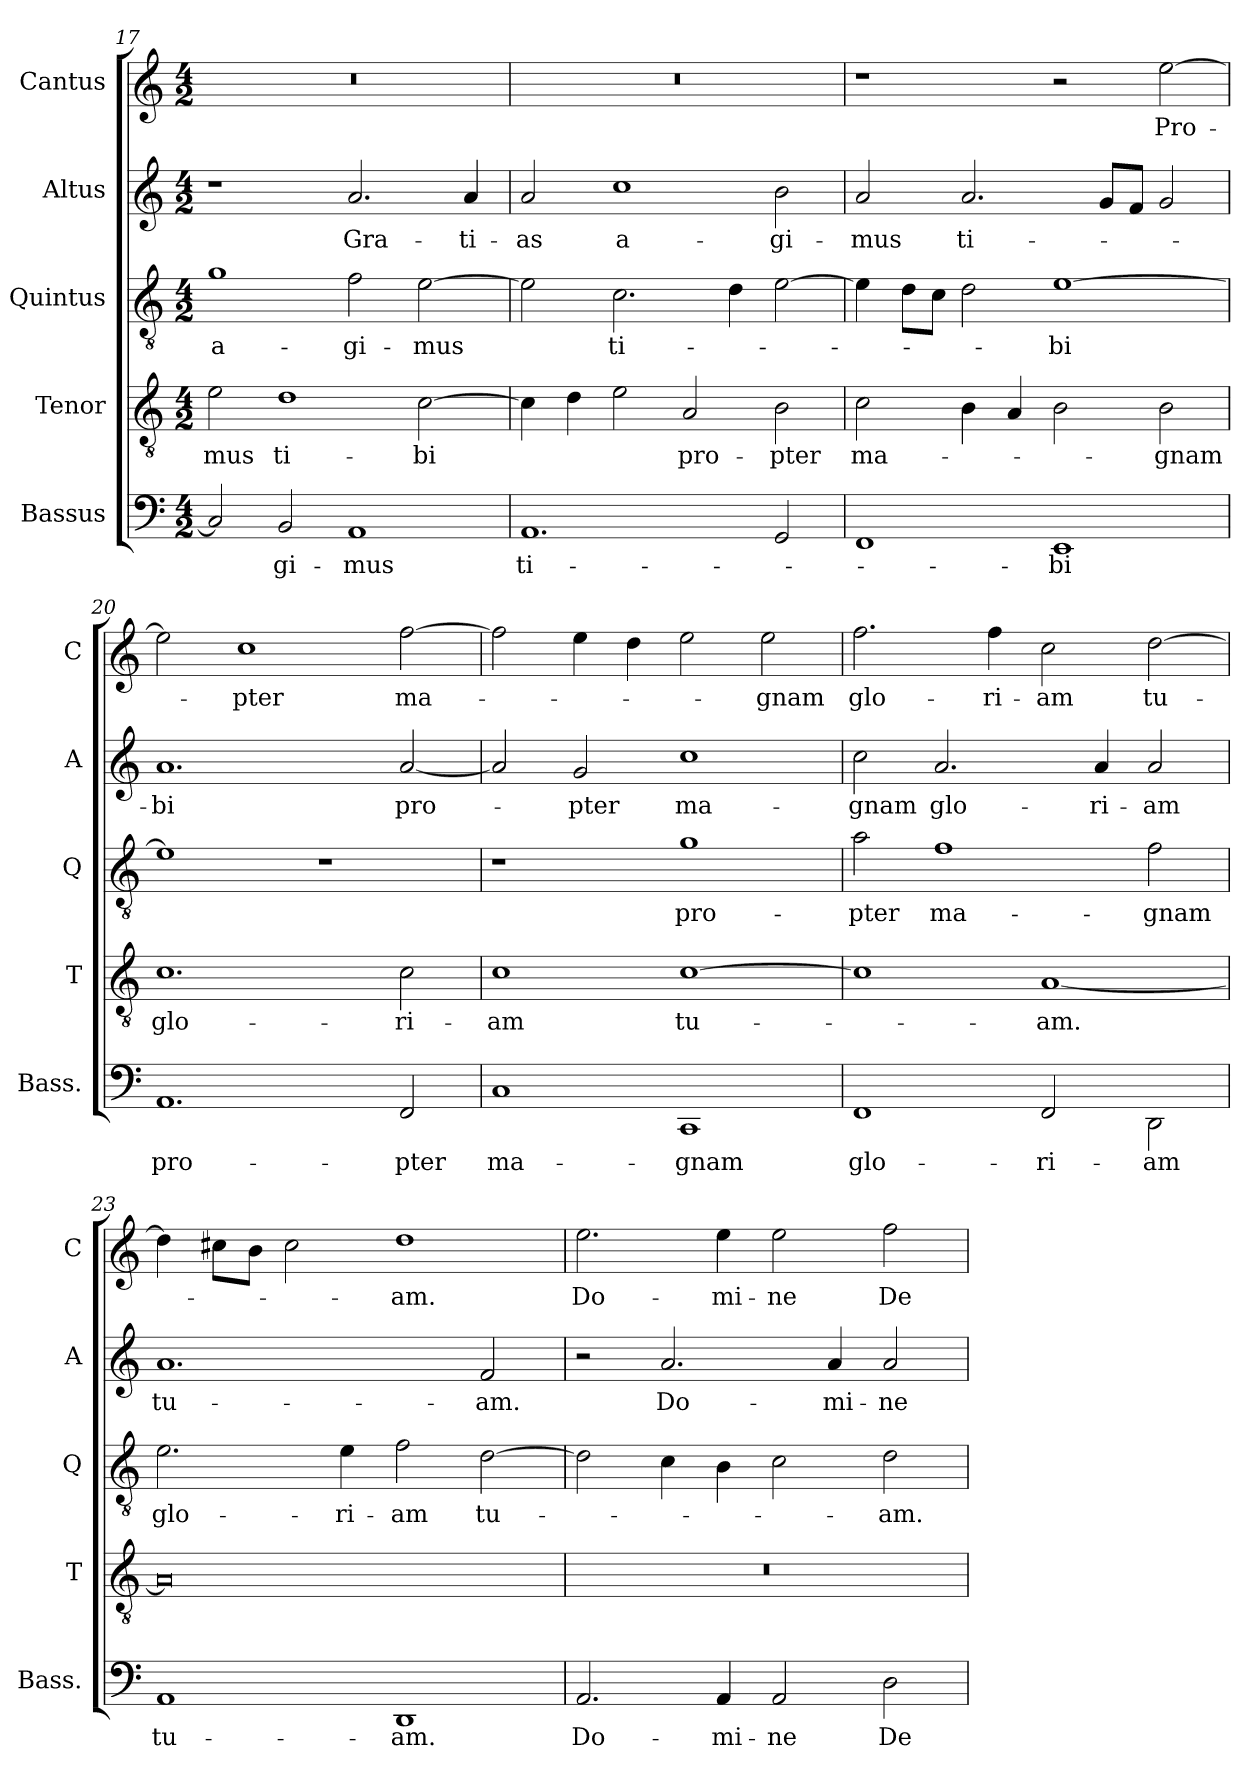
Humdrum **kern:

**kern	**text	**kern	**text	**kern	**text	**kern	**text	**kern	**text
*part5	*part5	*part4	*part4	*part3	*part3	*part2	*part2	*part1	*part1
*staff5	*staff5	*staff4	*staff4	*staff3	*staff3	*staff2	*staff2	*staff1	*staff1
*I"Bassus	*	*I"Tenor	*	*I"Quintus	*	*I"Altus	*	*I"Cantus	*
*I'Bass.	*	*I'T	*	*I'Q	*	*I'A	*	*I'C	*
*clefF4	*	*clefGv2	*	*clefGv2	*	*clefG2	*	*clefG2	*
*	*	*ITrd7c12	*	*ITrd7c12	*	*	*	*	*
*k[]	*	*k[]	*	*k[]	*	*k[]	*	*k[]	*
*C:	*	*C:	*	*C:	*	*C:	*	*C:	*
*M4/2	*	*M4/2	*	*M4/2	*	*M4/2	*	*M4/2	*
=17	=17	=17	=17	=17	=17	=17	=17	=17	=17
2C/]	.	2E\	-mus	1G\	a-	1r	.	0r	.
2BB/	-gi-	1D\	ti-	.	.	.	.	.	.
1AA/	-mus	.	.	2F\	-gi-	2.a/	Gra-	.	.
.	.	[2C\	-bi	[2E\	-mus	.	.	.	.
.	.	.	.	.	.	4a/	-ti-	.	.
=18	=18	=18	=18	=18	=18	=18	=18	=18	=18
1.AA/	ti-	4C\]	.	2E\]	.	2a/	-as	0r	.
.	.	4D\	.	.	.	.	.	.	.
.	.	2E\	.	2.C\	ti-	1cc\	a-	.	.
.	.	2AA/	pro-	.	.	.	.	.	.
.	.	.	.	4D\	.	.	.	.	.
2GG/	.	2BB\	-pter	[2E\	.	2b\	-gi-	.	.
=19	=19	=19	=19	=19	=19	=19	=19	=19	=19
1FF/	.	2C\	ma-	4E\]	.	2a/	-mus	1r	.
.	.	.	.	8D\L	.	.	.	.	.
.	.	.	.	8C\J	.	.	.	.	.
.	.	4BB\	.	2D\	.	2.a/	ti-	.	.
.	.	4AA/	.	.	.	.	.	.	.
1EE/	-bi	2BB\	.	[1E\	-bi	.	.	2r	.
.	.	.	.	.	.	8g/L	.	.	.
.	.	.	.	.	.	8f/J	.	.	.
.	.	2BB\	-gnam	.	.	2g/	.	[2ee\	Pro-
=20	=20	=20	=20	=20	=20	=20	=20	=20	=20
1.AA/	pro-	1.C\	glo-	1E\]	.	1.a/	-bi	2ee\]	.
.	.	.	.	.	.	.	.	1cc\	-pter
.	.	.	.	1r	.	.	.	.	.
2FF/	-pter	2C\	-ri-	.	.	[2a/	pro-	[2ff\	ma-
=21	=21	=21	=21	=21	=21	=21	=21	=21	=21
1C/	ma-	1C\	-am	1r	.	2a/]	.	2ff\]	.
.	.	.	.	.	.	2g/	-pter	4ee\	.
.	.	.	.	.	.	.	.	4dd\	.
1CC/	-gnam	[1C\	tu-	1G\	pro-	1cc\	ma-	2ee\	.
.	.	.	.	.	.	.	.	2ee\	-gnam
=22	=22	=22	=22	=22	=22	=22	=22	=22	=22
1FF/	glo-	1C\]	.	2A\	-pter	2cc\	-gnam	2.ff\	glo-
.	.	.	.	1F\	ma-	2.a/	glo-	.	.
.	.	.	.	.	.	.	.	4ff\	-ri-
2FF/	-ri-	[1AA/	-am.	.	.	.	.	2cc\	-am
.	.	.	.	.	.	4a/	-ri-	.	.
2DD\	-am	.	.	2F\	-gnam	2a/	-am	[2dd\	tu-
=23	=23	=23	=23	=23	=23	=23	=23	=23	=23
1AA/	tu-	0AA/]	.	2.E\	glo-	1.a/	tu-	4dd\]	.
.	.	.	.	.	.	.	.	8cc#\L	.
.	.	.	.	.	.	.	.	8b\J	.
.	.	.	.	.	.	.	.	2cc#\	.
.	.	.	.	4E\	-ri-	.	.	.	.
1DD/	-am.	.	.	2F\	-am	.	.	1dd\	-am.
.	.	.	.	[2D\	tu-	2f/	-am.	.	.
=24	=24	=24	=24	=24	=24	=24	=24	=24	=24
2.AA/	Do-	0r	.	2D\]	.	2r	.	2.ee\	Do-
.	.	.	.	4C\	.	2.a/	Do-	.	.
4AA/	-mi-	.	.	4BB\	.	.	.	4ee\	-mi-
2AA/	-ne	.	.	2C\	.	.	.	2ee\	-ne
.	.	.	.	.	.	4a/	-mi-	.	.
2D\	De-	.	.	2D\	-am.	2a/	-ne	2ff\	De-
=	=	=	=	=	=	=	=	=	=
*-	*-	*-	*-	*-	*-	*-	*-	*-	*-
